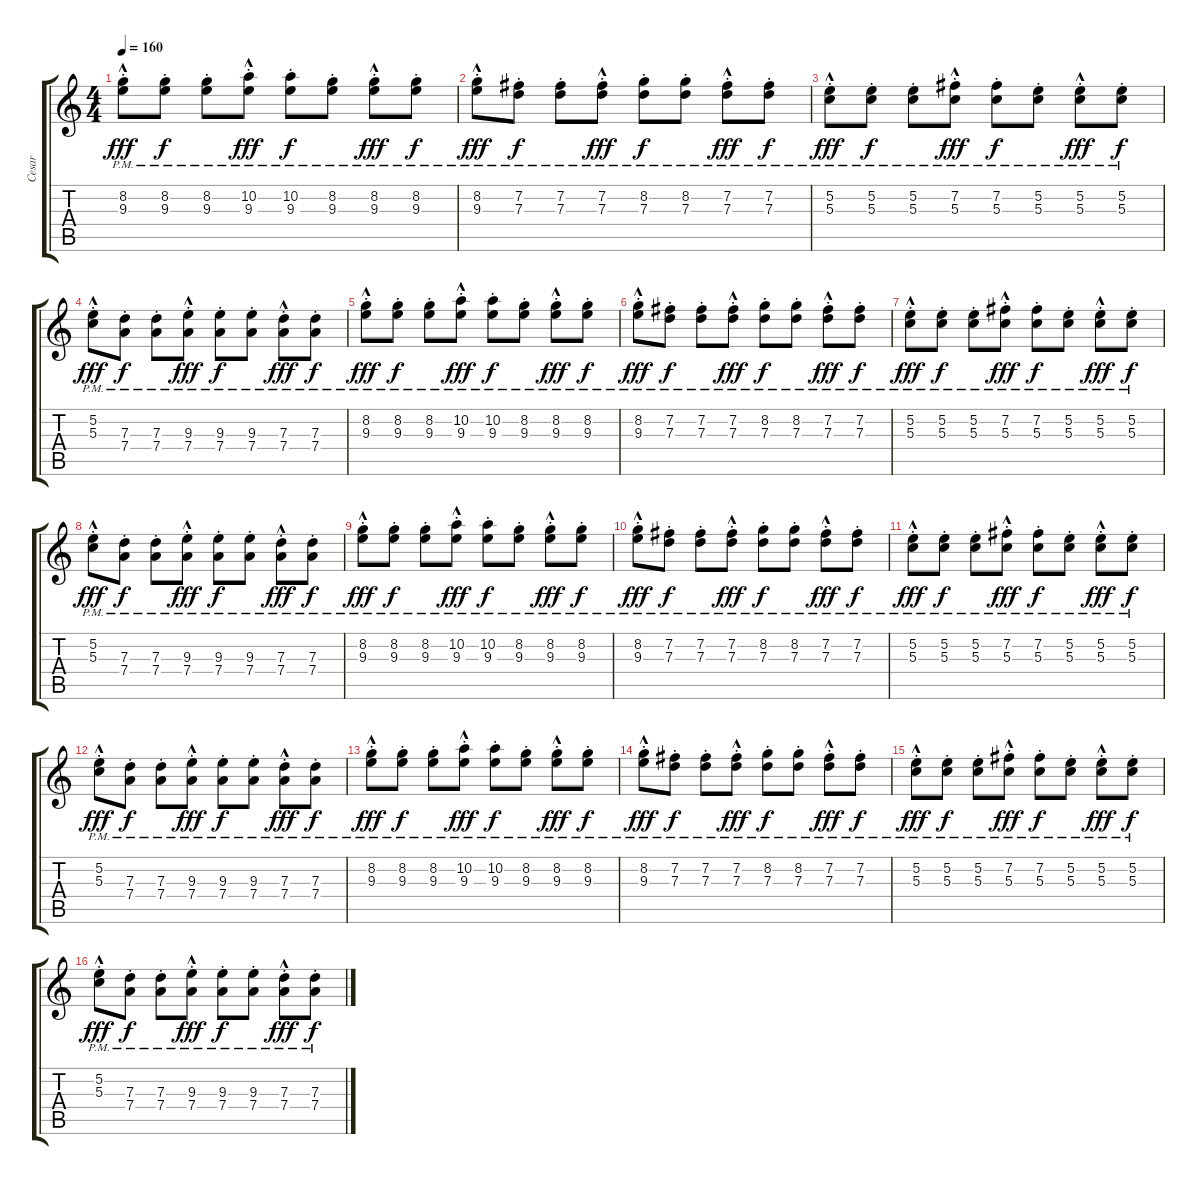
\track ("Cesar" "Cesar") {instrument acousticguitarnylon}
\staff {score tabs}
\tuning (E4 B3 G3 D3 A2 E2) {hide}
\ts (4 4)
\tempo 160
\clef g2
\ks c
(8.2{hac pm st} 9.3{hac pm st}).8{dy fff} (8.2{pm st} 9.3{pm st}).8{dy f} (8.2{pm st} 9.3{pm st}).8 (10.2{hac pm st} 9.3{hac pm st}).8{dy fff} (10.2{pm st} 9.3{pm st}).8{dy f} (8.2{pm st} 9.3{pm st}).8 (8.2{hac pm st} 9.3{hac pm st}).8{dy fff} (8.2{pm st} 9.3{pm st}).8{dy f} |
(8.2{hac pm st} 9.3{hac pm st}).8{dy fff} (7.2{pm st} 7.3{pm st}).8{dy f} (7.2{pm st} 7.3{pm st}).8 (7.2{hac pm st} 7.3{hac pm st}).8{dy fff} (8.2{pm st} 7.3{pm st}).8{dy f} (8.2{pm st} 7.3{pm st}).8 (7.2{hac pm st} 7.3{hac pm st}).8{dy fff} (7.2{pm st} 7.3{pm st}).8{dy f} |
(5.2{hac pm st} 5.3{hac pm st}).8{dy fff} (5.2{pm st} 5.3{pm st}).8{dy f} (5.2{pm st} 5.3{pm st}).8 (7.2{hac pm st} 5.3{hac pm st}).8{dy fff} (7.2{pm st} 5.3{pm st}).8{dy f} (5.2{pm st} 5.3{pm st}).8 (5.2{hac pm st} 5.3{hac pm st}).8{dy fff} (5.2{pm st} 5.3{pm st}).8{dy f} |
(5.2 5.3{hac pm st}).8{dy fff} (7.3{pm st} 7.4{st}).8{dy f} (7.3{pm st} 7.4{st}).8 (9.3{hac pm st} 7.4{st}).8{dy fff} (9.3{pm st} 7.4{st}).8{dy f} (9.3{pm st} 7.4{st}).8 (7.3{hac pm st} 7.4{st}).8{dy fff} (7.3{pm st} 7.4{st}).8{dy f} |
(8.2{hac pm st} 9.3{hac pm st}).8{dy fff} (8.2{pm st} 9.3{pm st}).8{dy f} (8.2{pm st} 9.3{pm st}).8 (10.2{hac pm st} 9.3{hac pm st}).8{dy fff} (10.2{pm st} 9.3{pm st}).8{dy f} (8.2{pm st} 9.3{pm st}).8 (8.2{hac pm st} 9.3{hac pm st}).8{dy fff} (8.2{pm st} 9.3{pm st}).8{dy f} |
(8.2{hac pm st} 9.3{hac pm st}).8{dy fff} (7.2{pm st} 7.3{pm st}).8{dy f} (7.2{pm st} 7.3{pm st}).8 (7.2{hac pm st} 7.3{hac pm st}).8{dy fff} (8.2{pm st} 7.3{pm st}).8{dy f} (8.2{pm st} 7.3{pm st}).8 (7.2{hac pm st} 7.3{hac pm st}).8{dy fff} (7.2{pm st} 7.3{pm st}).8{dy f} |
(5.2{hac pm st} 5.3{hac pm st}).8{dy fff} (5.2{pm st} 5.3{pm st}).8{dy f} (5.2{pm st} 5.3{pm st}).8 (7.2{hac pm st} 5.3{hac pm st}).8{dy fff} (7.2{pm st} 5.3{pm st}).8{dy f} (5.2{pm st} 5.3{pm st}).8 (5.2{hac pm st} 5.3{hac pm st}).8{dy fff} (5.2{pm st} 5.3{pm st}).8{dy f} |
(5.2 5.3{hac pm st}).8{dy fff} (7.3{pm st} 7.4{st}).8{dy f} (7.3{pm st} 7.4{st}).8 (9.3{hac pm st} 7.4{st}).8{dy fff} (9.3{pm st} 7.4{st}).8{dy f} (9.3{pm st} 7.4{st}).8 (7.3{hac pm st} 7.4{st}).8{dy fff} (7.3{pm st} 7.4{st}).8{dy f} |
(8.2{hac pm st} 9.3{hac pm st}).8{dy fff} (8.2{pm st} 9.3{pm st}).8{dy f} (8.2{pm st} 9.3{pm st}).8 (10.2{hac pm st} 9.3{hac pm st}).8{dy fff} (10.2{pm st} 9.3{pm st}).8{dy f} (8.2{pm st} 9.3{pm st}).8 (8.2{hac pm st} 9.3{hac pm st}).8{dy fff} (8.2{pm st} 9.3{pm st}).8{dy f} |
(8.2{hac pm st} 9.3{hac pm st}).8{dy fff} (7.2{pm st} 7.3{pm st}).8{dy f} (7.2{pm st} 7.3{pm st}).8 (7.2{hac pm st} 7.3{hac pm st}).8{dy fff} (8.2{pm st} 7.3{pm st}).8{dy f} (8.2{pm st} 7.3{pm st}).8 (7.2{hac pm st} 7.3{hac pm st}).8{dy fff} (7.2{pm st} 7.3{pm st}).8{dy f} |
(5.2{hac pm st} 5.3{hac pm st}).8{dy fff} (5.2{pm st} 5.3{pm st}).8{dy f} (5.2{pm st} 5.3{pm st}).8 (7.2{hac pm st} 5.3{hac pm st}).8{dy fff} (7.2{pm st} 5.3{pm st}).8{dy f} (5.2{pm st} 5.3{pm st}).8 (5.2{hac pm st} 5.3{hac pm st}).8{dy fff} (5.2{pm st} 5.3{pm st}).8{dy f} |
(5.2 5.3{hac pm st}).8{dy fff} (7.3{pm st} 7.4{st}).8{dy f} (7.3{pm st} 7.4{st}).8 (9.3{hac pm st} 7.4{st}).8{dy fff} (9.3{pm st} 7.4{st}).8{dy f} (9.3{pm st} 7.4{st}).8 (7.3{hac pm st} 7.4{st}).8{dy fff} (7.3{pm st} 7.4{st}).8{dy f} |
(8.2{hac pm st} 9.3{hac pm st}).8{dy fff} (8.2{pm st} 9.3{pm st}).8{dy f} (8.2{pm st} 9.3{pm st}).8 (10.2{hac pm st} 9.3{hac pm st}).8{dy fff} (10.2{pm st} 9.3{pm st}).8{dy f} (8.2{pm st} 9.3{pm st}).8 (8.2{hac pm st} 9.3{hac pm st}).8{dy fff} (8.2{pm st} 9.3{pm st}).8{dy f} |
(8.2{hac pm st} 9.3{hac pm st}).8{dy fff} (7.2{pm st} 7.3{pm st}).8{dy f} (7.2{pm st} 7.3{pm st}).8 (7.2{hac pm st} 7.3{hac pm st}).8{dy fff} (8.2{pm st} 7.3{pm st}).8{dy f} (8.2{pm st} 7.3{pm st}).8 (7.2{hac pm st} 7.3{hac pm st}).8{dy fff} (7.2{pm st} 7.3{pm st}).8{dy f} |
(5.2{hac pm st} 5.3{hac pm st}).8{dy fff} (5.2{pm st} 5.3{pm st}).8{dy f} (5.2{pm st} 5.3{pm st}).8 (7.2{hac pm st} 5.3{hac pm st}).8{dy fff} (7.2{pm st} 5.3{pm st}).8{dy f} (5.2{pm st} 5.3{pm st}).8 (5.2{hac pm st} 5.3{hac pm st}).8{dy fff} (5.2{pm st} 5.3{pm st}).8{dy f} |
(5.2 5.3{hac pm st}).8{dy fff} (7.3{pm st} 7.4{st}).8{dy f} (7.3{pm st} 7.4{st}).8 (9.3{hac pm st} 7.4{st}).8{dy fff} (9.3{pm st} 7.4{st}).8{dy f} (9.3{pm st} 7.4{st}).8 (7.3{hac pm st} 7.4{st}).8{dy fff} (7.3{pm st} 7.4{st}).8{dy f}
